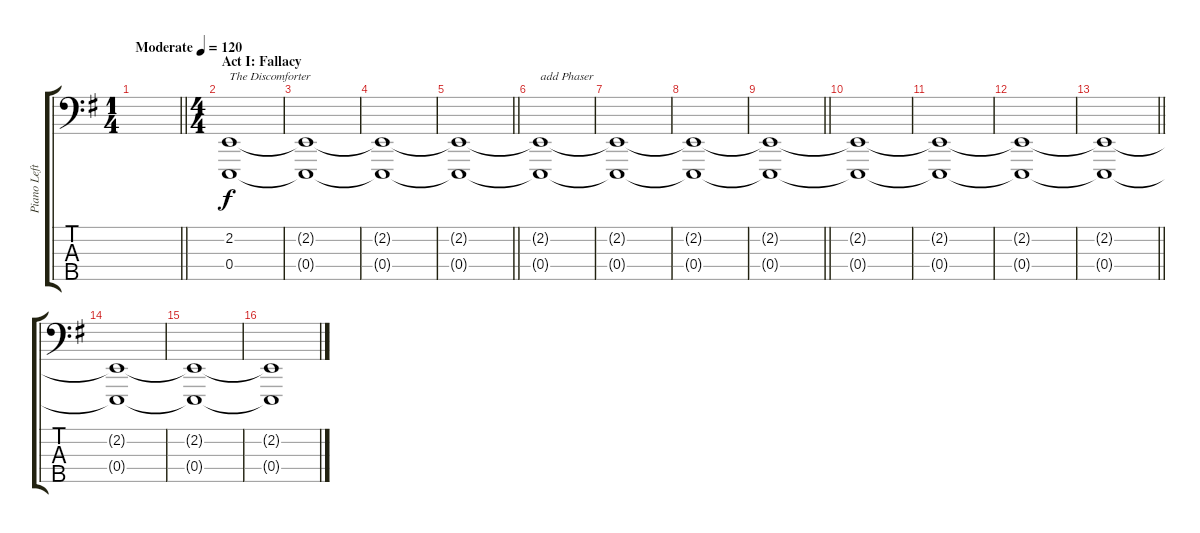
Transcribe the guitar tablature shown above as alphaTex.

\track ("Piano Left Standard" "Piano Left") {instrument acousticgrandpiano}
\staff {score tabs}
\tuning (G2 D2 A1 E1 B0) {hide}
\ts (1 4)
\tempo (120 "Moderate")
\clef f4
\barLineRight lightlight
\ks eminor
|
\ts (4 4)
\section ("" "Act I: Fallacy")
(2.2 0.4).1{txt "The Discomforter" volume 11 instrument lead1square} |
(2.2{t} 0.4{t}).1 |
(2.2{t} 0.4{t}).1 |
\barLineRight lightlight
(2.2{t} 0.4{t}).1 |
(2.2{t} 0.4{t}).1{txt "add Phaser"} |
(2.2{t} 0.4{t}).1 |
(2.2{t} 0.4{t}).1 |
\barLineRight lightlight
(2.2{t} 0.4{t}).1 |
(2.2{t} 0.4{t}).1 |
(2.2{t} 0.4{t}).1 |
(2.2{t} 0.4{t}).1 |
\barLineRight lightlight
(2.2{t} 0.4{t}).1 |
(2.2{t} 0.4{t}).1 |
(2.2{t} 0.4{t}).1 |
(2.2{t} 0.4{t}).1
